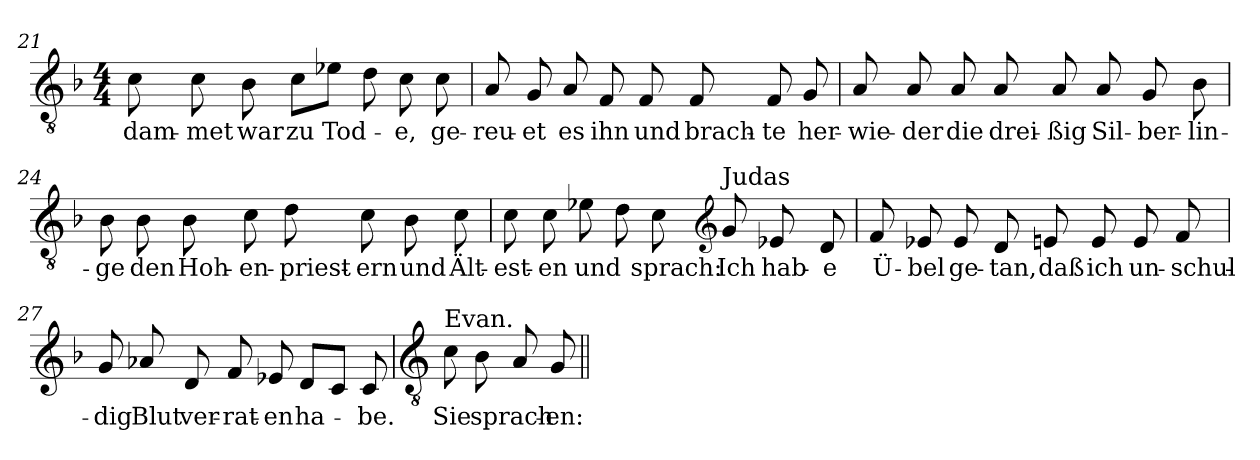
**kern	**text
*part1	*part1
*staff1	*staff1
*clefGv2	*
*k[b-]	*
*F:	*
*M4/4	*
=21	=21
!	!LO:LY:b:color=#000000
8ci\	dam-
!	!LO:LY:b:color=#000000
8ci\	-met
!	!LO:LY:b:color=#000000
8B-i\	war
!	!LO:LY:b:color=#000000
8ci\L	zu
!	!LO:LY:b:color=#000000
8e-Xi\J	Tod-
8di\	.
!	!LO:LY:b:color=#000000
8ci\	-e,
!	!LO:LY:b:color=#000000
8ci\	ge-
=22	=22
!	!LO:LY:b:color=#000000
8Ai/	-reu-
!	!LO:LY:b:color=#000000
8Gi/	-et
!	!LO:LY:b:color=#000000
8Ai/	es
!	!LO:LY:b:color=#000000
8Fi/	ihn
!	!LO:LY:b:color=#000000
8Fi/	und
!	!LO:LY:b:color=#000000
8Fi/	brach-
!	!LO:LY:b:color=#000000
8Fi/	-te
!	!LO:LY:b:color=#000000
8Gi/	her-
=23	=23
!	!LO:LY:b:color=#000000
8Ai/	-wie-
!	!LO:LY:b:color=#000000
8Ai/	-der
!	!LO:LY:b:color=#000000
8Ai/	die
!	!LO:LY:b:color=#000000
8Ai/	drei-
!	!LO:LY:b:color=#000000
8Ai/	-ßig
!	!LO:LY:b:color=#000000
8Ai/	Sil-
!	!LO:LY:b:color=#000000
8Gi/	-ber-
!	!LO:LY:b:color=#000000
8B-i\	-lin-
!!LO:LB:g=z
=24	=24
!	!LO:LY:b:color=#000000
8B-i\	-ge
!	!LO:LY:b:color=#000000
8B-i\	den
!	!LO:LY:b:color=#000000
8B-i\	Hoh-
!	!LO:LY:b:color=#000000
8ci\	-en-
!	!LO:LY:b:color=#000000
8di\	-priest-
!	!LO:LY:b:color=#000000
8ci\	-ern
!	!LO:LY:b:color=#000000
8B-i\	und
!	!LO:LY:b:color=#000000
8ci\	Ält-
=25	=25
!	!LO:LY:b:color=#000000
8ci\	-est-
!	!LO:LY:b:color=#000000
8ci\	-en
!	!LO:LY:b:color=#000000
8e-Xi\	und
8di\	.
!	!LO:LY:b:color=#000000
8ci\	sprach:
*clefG2	*
!LO:TX:a:t=Judas	!
!	!LO:LY:b:color=#000000
8gi/	Ich
!	!LO:LY:b:color=#000000
8e-Xi/	hab-
!	!LO:LY:b:color=#000000
8di/	-e
!!LO:LB:g=z
=26	=26
!	!LO:LY:b:color=#000000
8fi/	Ü-
!	!LO:LY:b:color=#000000
8e-Xi/	-bel
!	!LO:LY:b:color=#000000
8e-i/	ge-
!	!LO:LY:b:color=#000000
8di/	-tan,
!	!LO:LY:b:color=#000000
8eni/	daß
!	!LO:LY:b:color=#000000
8ei/	ich
!	!LO:LY:b:color=#000000
8ei/	un-
!	!LO:LY:b:color=#000000
8fi/	-schul-
=27	=27
!	!LO:LY:b:color=#000000
8gi/	-dig
!	!LO:LY:b:color=#000000
8a-Xi/	Blut
!	!LO:LY:b:color=#000000
8di/	ver-
!	!LO:LY:b:color=#000000
8fi/	-rat-
!	!LO:LY:b:color=#000000
8e-Xi/	-en
!	!LO:LY:b:color=#000000
8di/L	ha-
8ci/J	.
!	!LO:LY:b:color=#000000
8ci/	-be.
=28	=28
*clefGv2	*
!LO:TX:a:t=Evan.	!
!	!LO:LY:b:color=#000000
8ci\	Sie
!	!LO:LY:b:color=#000000
8B-i\	sprach-
8Ai/	.
!	!LO:LY:b:color=#000000
8Gi/	-en:
=||	=||
*-	*-
